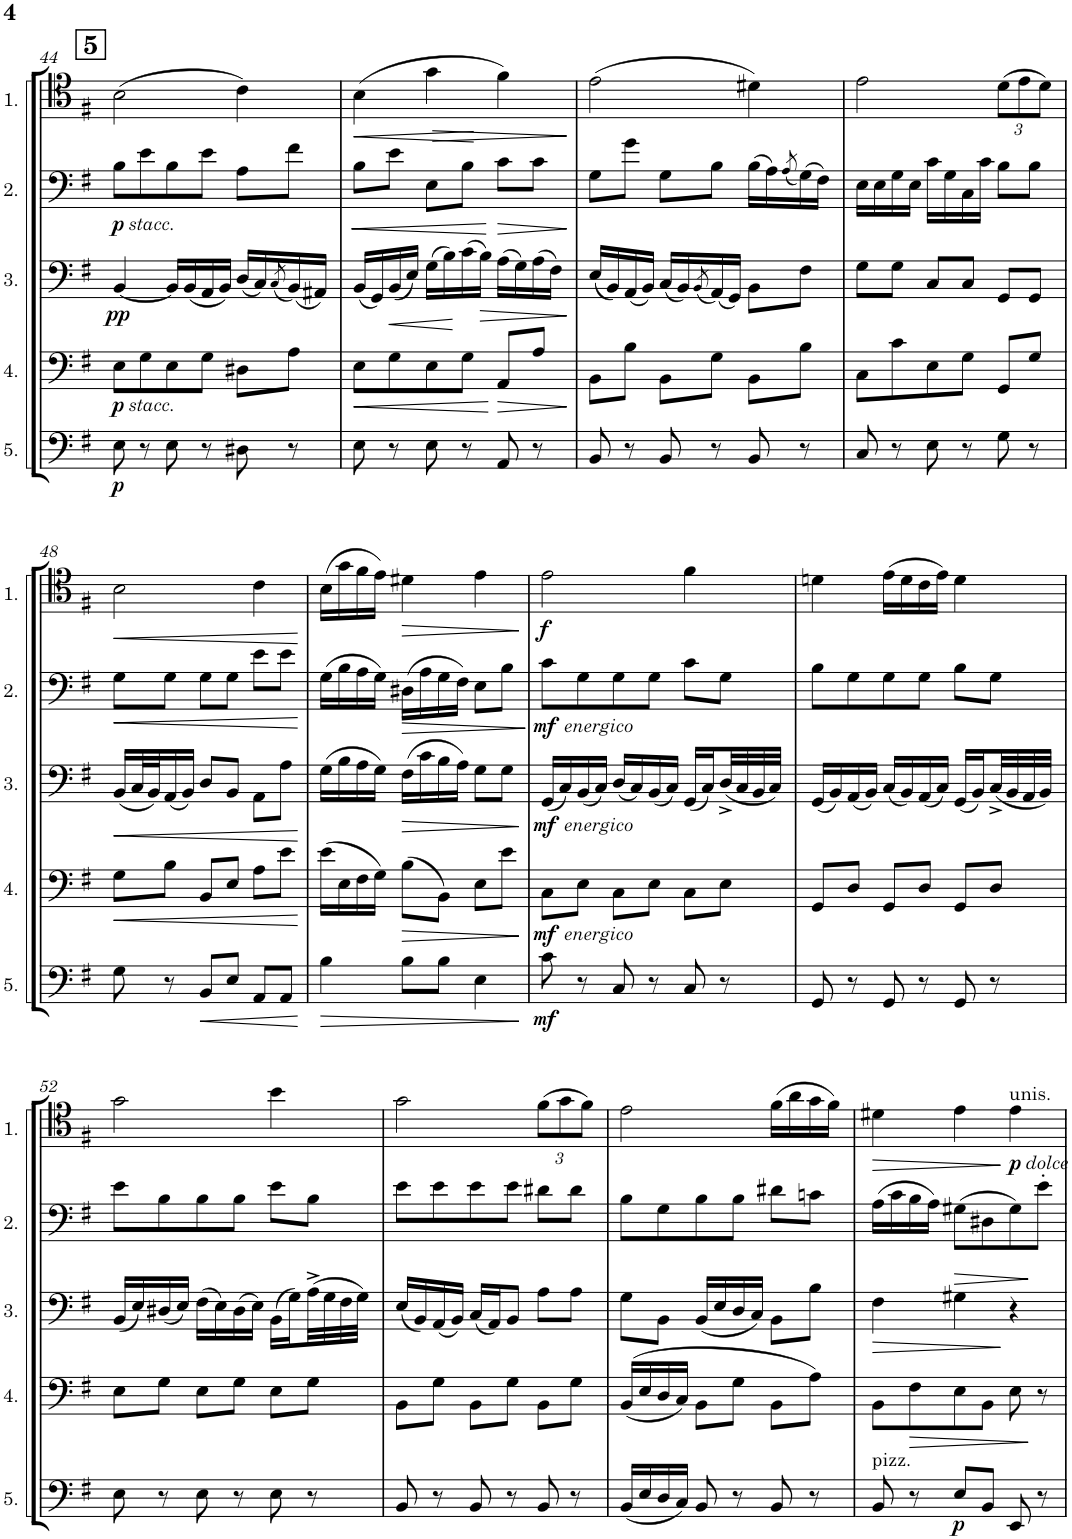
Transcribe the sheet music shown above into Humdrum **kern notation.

**kern	**dynam	**kern	**dynam	**kern	**dynam	**kern	**dynam	**kern	**dynam
*part5	*part5	*part4	*part4	*part3	*part3	*part2	*part2	*part1	*part1
*staff5	*staff5	*staff4	*staff4	*staff3	*staff3	*staff2	*staff2	*staff1	*staff1
*I"Cello 5	*	*I"Cello 4	*	*I"Cello 3	*	*I"Cello 2	*	*I"Cello 1	*
!!LO:PB:g=z
*clefF4	*	*clefF4	*	*clefF4	*	*clefF4	*	*clefC4	*
*k[f#]	*	*k[f#]	*	*k[f#]	*	*k[f#]	*	*k[f#]	*
*M3/4	*	*M3/4	*	*M3/4	*	*M3/4	*	*M3/4	*
!!LO:REH:place=s1:a:B:cj:fs=14:t=5
=44	=44	=44	=44	=44	=44	=44	=44	=44	=44
!	!LO:DY:b	!	!LO:DY:b	!	!	!	!	!	!
!	!	!	!LO:DY:n=1:b	!	!LO:DY:b	!	!LO:DY:b	!	!
!	!	!	!	!	!	!	!LO:DY:n=1:b	!	!
8E\	p	8E\L	p other-dynamics	[4BB/	pp	8B\L	p other-dynamics	(2B\	.
8r	.	8G\	.	.	.	8e\	.	.	.
8E\	.	8E\	.	16BB/LL]	.	8B\	.	.	.
.	.	.	.	(16BB/	.	.	.	.	.
8r	.	8G\J	.	16AA/	.	8e\J	.	.	.
.	.	.	.	16BB/JJ)	.	.	.	.	.
8D#X\	.	8D#X\L	.	(16D/LL	.	8A\L	.	4c\)	.
.	.	.	.	16C/)	.	.	.	.	.
.	.	.	.	(8qC/	.	.	.	.	.
8r	.	8A\J	.	(16BB/)	.	8f#\J	.	.	.
.	.	.	.	16AA#X/JJ)	.	.	.	.	.
=45	=45	=45	=45	=45	=45	=45	=45	=45	=45
!	!	!	!LO:HP:b	!	!	!	!LO:HP:b	!	!LO:HP:b
8E\	.	8E\L	<	(16BB/LL	.	8B\L	<	(4B\	<
.	.	.	.	16GG/)	.	.	.	.	.
!	!	!	!	!	!LO:HP:b	!	!	!	!
8r	.	8G\	.	(16BB/	<	8e\J	.	.	.
.	.	.	.	16E/JJ)	.	.	.	.	.
!	!	!	!	!	!	!	!	!	!LO:HP:b
8E\	.	8E\	.	(16G\LL	.	8E\L	.	4g\	>
.	.	.	.	16B\)	.	.	.	.	.
8r	.	8G\J	.	(16c\	[	8B\J	.	.	.
!	!	!	!	!	!LO:HP:b	!	!	!	!
.	.	.	.	16B\JJ)	>	.	.	.	.
!	!	!	!LO:HP:n=1:b	!	!	!	!LO:HP:n=1:b	!	!
8AA/	.	8AA/L	[ >	(16A\LL	.	8c\L	[ >	4f#\)	[
.	.	.	.	16G\)	.	.	.	.	.
8r	.	8A/J	.	(16A\	.	8c\J	.	.	.
.	.	.	.	16F#\JJ)	.	.	.	.	.
.	.	.	]	.	]	.	]	.	]
=46	=46	=46	=46	=46	=46	=46	=46	=46	=46
8BB/	.	8BB\L	.	(16E/LL	.	8G\L	.	(2e\	.
.	.	.	.	16BB/)	.	.	.	.	.
8r	.	8B\J	.	(16AA/	.	8g\J	.	.	.
.	.	.	.	16BB/JJ)	.	.	.	.	.
8BB/	.	8BB\L	.	(16C/LL	.	8G\L	.	.	.
.	.	.	.	16BB/)	.	.	.	.	.
.	.	.	.	(8qBB/	.	.	.	.	.
8r	.	8G\J	.	(16AA/)	.	8B\J	.	.	.
.	.	.	.	16GG/JJ)	.	.	.	.	.
8BB/	.	8BB\L	.	8BB\L	.	(16B\LL	.	4d#X\)	.
.	.	.	.	.	.	16A\)	.	.	.
.	.	.	.	.	.	(8qA/	.	.	.
8r	.	8B\J	.	8F#\J	.	(16G\)	.	.	.
.	.	.	.	.	.	16F#\JJ)	.	.	.
=47	=47	=47	=47	=47	=47	=47	=47	=47	=47
8C/	.	8C\L	.	8G\L	.	16E\LL	.	2e\	.
.	.	.	.	.	.	16E\	.	.	.
8r	.	8c\	.	8G\J	.	16G\	.	.	.
.	.	.	.	.	.	16E\JJ	.	.	.
8E\	.	8E\	.	8C/L	.	16c\LL	.	.	.
.	.	.	.	.	.	16G\	.	.	.
8r	.	8G\J	.	8C/J	.	16C\	.	.	.
.	.	.	.	.	.	16c\JJ	.	.	.
*	*	*	*	*	*	*	*	*Xbrackettup	*
8G\	.	8GG/L	.	8GG/L	.	8B\L	.	(12d\L	.
.	.	.	.	.	.	.	.	12e\	.
8r	.	8G/J	.	8GG/J	.	8B\J	.	.	.
.	.	.	.	.	.	.	.	12d\J)	.
!!LO:LB:g=z
=48	=48	=48	=48	=48	=48	=48	=48	=48	=48
!	!	!	!LO:HP:b	!	!LO:HP:b	!	!LO:HP:b	!	!LO:HP:b
8G\	.	8G\L	<	(16BB/LL	<	8G\L	<	2B\	<
.	.	.	.	32C/L	.	.	.	.	.
.	.	.	.	32BB/J)	.	.	.	.	.
8r	.	8B\J	.	(16AA/	.	8G\J	.	.	.
.	.	.	.	16BB/JJ)	.	.	.	.	.
!	!LO:HP:b	!	!	!	!	!	!	!	!
8BB/L	<	8BB/L	.	8D/L	.	8G\L	.	.	.
8E/J	.	8E/J	.	8BB/J	.	8G\J	.	.	.
8AA/L	.	8A\L	.	8AA\L	.	8e\L	.	4c\	.
8AA/J	.	8e\J	.	8A\J	.	8e\J	.	.	.
.	[	.	[	.	[	.	[	.	[
=49	=49	=49	=49	=49	=49	=49	=49	=49	=49
!	!LO:HP:b	!	!	!	!	!	!	!	!
4B\	>	(16e\LL	.	(16G\LL	.	(16G\LL	.	(16B\LL	.
.	.	16E\	.	16B\	.	16B\	.	16g\	.
.	.	16F#\	.	16A\	.	16A\	.	16f#\	.
.	.	16G\JJ)	.	16G\JJ)	.	16G\JJ)	.	16e\JJ)	.
!	!	!	!LO:HP:b	!	!LO:HP:b	!	!LO:HP:b	!	!LO:HP:b
8B\L	.	(8B\L	>	(16F#\LL	>	(16D#X\LL	>	4d#X\	>
.	.	.	.	16c\	.	16A\	.	.	.
8B\J	.	8BB\J)	.	16B\	.	16G\	.	.	.
.	.	.	.	16A\JJ)	.	16F#\JJ)	.	.	.
4E\	.	8E\L	.	8G\L	.	8E\L	.	4e\	.
.	.	8e\J	.	8G\J	.	8B\J	]	.	.
.	]	.	]	.	]	.	.	.	]
=50	=50	=50	=50	=50	=50	=50	=50	=50	=50
!	!LO:DY:b	!	!LO:DY:b	!	!	!	!	!	!
!	!	!	!LO:DY:n=1:b	!	!LO:DY:b	!	!	!	!
!	!	!	!	!	!LO:DY:n=1:b	!	!LO:DY:b	!	!
!	!	!	!	!	!	!	!LO:DY:n=1:b	!	!LO:DY:b
8c\	mf	8C\L	mf other-dynamics	(16GG/LL	mf other-dynamics	8c\L	mf other-dynamics	2e\	f
.	.	.	.	16C/)	.	.	.	.	.
8r	.	8E\J	.	(16BB/	.	8G\	.	.	.
.	.	.	.	16C/JJ)	.	.	.	.	.
8C/	.	8C\L	.	(16D/LL	.	8G\	.	.	.
.	.	.	.	16C/)	.	.	.	.	.
8r	.	8E\J	.	(16BB/	.	8G\J	.	.	.
.	.	.	.	16C/JJ)	.	.	.	.	.
8C/	.	8C\L	.	(16GG/LL	.	8c\L	.	4f#\	.
.	.	.	.	16C/)	.	.	.	.	.
8r	.	8E\J	.	(32D^/L	.	8G\J	.	.	.
.	.	.	.	32C/	.	.	.	.	.
.	.	.	.	32BB/	.	.	.	.	.
.	.	.	.	32C/JJJ)	.	.	.	.	.
=51	=51	=51	=51	=51	=51	=51	=51	=51	=51
8GG/	.	8GG/L	.	(16GG/LL	.	8B\L	.	4dn\	.
.	.	.	.	16BB/)	.	.	.	.	.
8r	.	8D/J	.	(16AA/	.	8G\	.	.	.
.	.	.	.	16BB/JJ)	.	.	.	.	.
8GG/	.	8GG/L	.	(16C/LL	.	8G\	.	(16e\LL	.
.	.	.	.	16BB/)	.	.	.	16d\	.
8r	.	8D/J	.	(16AA/	.	8G\J	.	16c\	.
.	.	.	.	16C/JJ)	.	.	.	16e\JJ)	.
8GG/	.	8GG/L	.	(16GG/LL	.	8B\L	.	4d\	.
.	.	.	.	16BB/)	.	.	.	.	.
8r	.	8D/J	.	(32C^/L	.	8G\J	.	.	.
.	.	.	.	32BB/	.	.	.	.	.
.	.	.	.	32AA/	.	.	.	.	.
.	.	.	.	32BB/JJJ)	.	.	.	.	.
!!LO:LB:g=z
=52	=52	=52	=52	=52	=52	=52	=52	=52	=52
8E\	.	8E\L	.	(16BB/LL	.	8e\L	.	2g\	.
.	.	.	.	16E/)	.	.	.	.	.
8r	.	8G\J	.	(16D#X/	.	8B\	.	.	.
.	.	.	.	16E/JJ)	.	.	.	.	.
8E\	.	8E\L	.	(16F#\LL	.	8B\	.	.	.
.	.	.	.	16E\)	.	.	.	.	.
8r	.	8G\J	.	(16D#\	.	8B\J	.	.	.
.	.	.	.	16E\JJ)	.	.	.	.	.
8E\	.	8E\L	.	(16BB\LL	.	8e\L	.	4b\	.
.	.	.	.	16G\)	.	.	.	.	.
8r	.	8G\J	.	(32A^\L	.	8B\J	.	.	.
.	.	.	.	32G\	.	.	.	.	.
.	.	.	.	32F#\	.	.	.	.	.
.	.	.	.	32G\JJJ)	.	.	.	.	.
=53	=53	=53	=53	=53	=53	=53	=53	=53	=53
8BB/	.	8BB\L	.	(16E/LL	.	8e\L	.	2g\	.
.	.	.	.	16BB/)	.	.	.	.	.
8r	.	8G\J	.	(16AA/	.	8e\	.	.	.
.	.	.	.	16BB/JJ)	.	.	.	.	.
8BB/	.	8BB\L	.	(16C/LL	.	8e\	.	.	.
.	.	.	.	16AA/J)	.	.	.	.	.
8r	.	8G\J	.	8BB/J	.	8e\J	.	.	.
8BB/	.	8BB\L	.	8A\L	.	8d#X\L	.	(12f#\L	.
.	.	.	.	.	.	.	.	12g\	.
8r	.	8G\J	.	8A\J	.	8d#\J	.	.	.
.	.	.	.	.	.	.	.	12f#\J)	.
=54	=54	=54	=54	=54	=54	=54	=54	=54	=54
(16BB/LL	.	((16BB/LL	.	8G\L	.	8B\L	.	2e\	.
16E/	.	16E/	.	.	.	.	.	.	.
16D/	.	16D/	.	8BB\J	.	8G\	.	.	.
16C/JJ)	.	16C/JJ)	.	.	.	.	.	.	.
8BB/	.	8BB\L	.	(16BB/LL	.	8B\	.	.	.
.	.	.	.	16E/	.	.	.	.	.
8r	.	8G\J	.	16D/	.	8B\J	.	.	.
.	.	.	.	16C/JJ)	.	.	.	.	.
8BB/	.	8BB\L	.	8BB\L	.	8d#X\L	.	(16f#\LL	.
.	.	.	.	.	.	.	.	16a\	.
8r	.	8A\J)	.	8B\J	.	8cn\J	.	16g\	.
.	.	.	.	.	.	.	.	16f#\JJ)	.
=55	=55	=55	=55	=55	=55	=55	=55	=55	=55
!LO:TX:a:t=pizz.	!	!	!	!	!	!	!	!	!
!	!	!	!	!	!LO:HP:b	!	!	!	!LO:HP:b
8BB/	.	8BB\L	.	4F#\	>	(16A\LL	.	4d#X\	>
.	.	.	.	.	.	16c\	.	.	.
!	!	!	!LO:HP:b	!	!	!	!	!	!
8r	.	8F#\	>	.	.	16B\	.	.	.
.	.	.	.	.	.	16A\JJ)	.	.	.
!	!LO:DY:b	!	!	!	!	!	!LO:HP:b	!	!
8E/L	p	8E\	.	4G#X\	.	(8G#X\L	>	4e\	.
8BB/J	.	8BB\J	.	.	.	8D#X\	.	.	.
!	!	!	!	!	!	!	!	!LO:TX:a:t=unis.	!
!	!	!	!	!	!	!	!	!	!LO:DY:n=1:b
!	!	!	!	!	!	!	!	!	!LO:DY:n=2:b
8EE/	.	8E\	.	4r	]	8G#\)	.	4e\	] p other-dynamics
8r	.	8r	]	.	.	8e'\J	]	.	.
=	=	=	=	=	=	=	=	=	=
*-	*-	*-	*-	*-	*-	*-	*-	*-	*-
